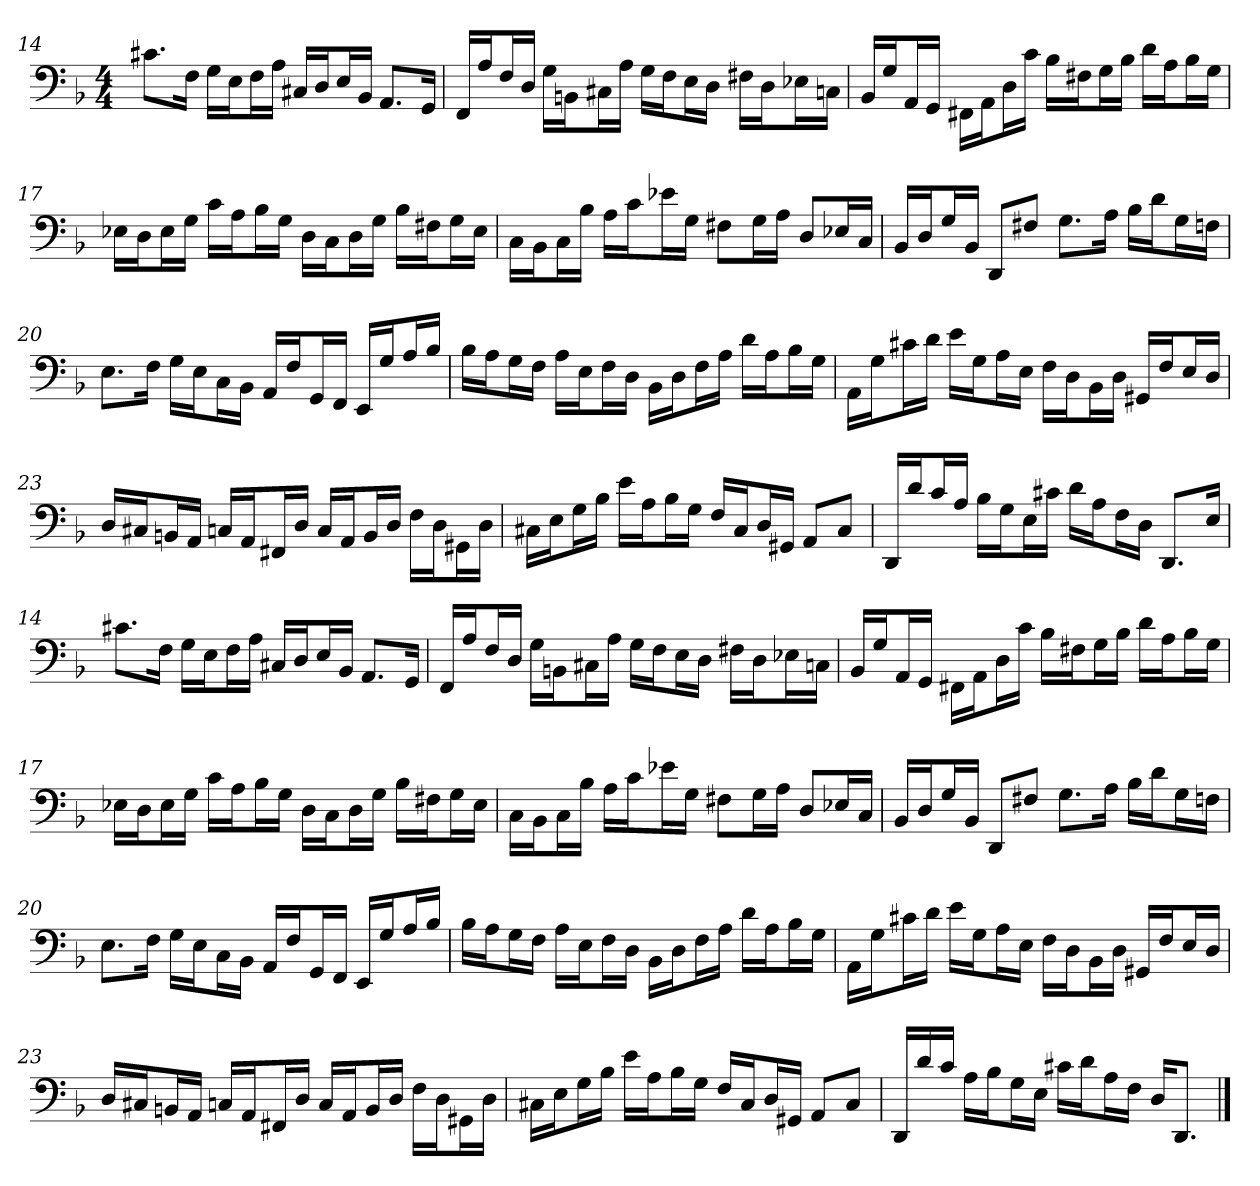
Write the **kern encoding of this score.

**kern
*part1
*staff1
*clefF4
*k[b-]
*d:
*M4/4
=14
8.c#X\L
16F\Jk
16G\LL
16E\J
16F\L
16A\JJ
16C#X/LL
16D/J
16E/L
16BB-/JJ
8.AA/L
16GG/Jk
=15
16FF/LL
16A/J
16F/L
16D/JJ
16G\LL
16BBn\J
16C#X\L
16A\JJ
16G\LL
16F\J
16E\L
16D\JJ
16F#X\LL
16D\J
16E-X\L
16Cn\JJ
=16
16BB-/LL
16G/J
16AA/L
16GG/JJ
16FF#X\LL
16AA\J
16D\L
16c\JJ
16B-\LL
16F#X\J
16G\L
16B-\JJ
16d\LL
16A\J
16B-\L
16G\JJ
=17
16E-X\LL
16D\J
16E-\L
16G\JJ
16c\LL
16A\J
16B-\L
16G\JJ
16D\LL
16C\J
16D\L
16G\JJ
16B-\LL
16F#X\J
16G\L
16E-\JJ
=18
16C\LL
16BB-\J
16C\L
16B-\JJ
16A\LL
16c\J
16e-X\L
16G\JJ
8F#X\L
16G\L
16A\JJ
8D/L
16E-X/L
16C/JJ
=19
16BB-/LL
16D/J
16G/L
16BB-/JJ
8DD/L
8F#X/J
8.G\L
16A\Jk
16B-\LL
16d\J
16G\L
16Fn\JJ
=20
8.E\L
16F\Jk
16G\LL
16E\J
16C\L
16BB-\JJ
16AA/LL
16F/J
16GG/L
16FF/JJ
16EE/LL
16G/J
16A/L
16B-/JJ
=21
16B-\LL
16A\J
16G\L
16F\JJ
16A\LL
16E\J
16F\L
16D\JJ
16BB-\LL
16D\J
16F\L
16A\JJ
16d\LL
16A\J
16B-\L
16G\JJ
=22
16AA\LL
16G\J
16c#X\L
16d\JJ
16e\LL
16G\J
16A\L
16E\JJ
16F\LL
16D\J
16BB-\L
16D\JJ
16GG#X/LL
16F/J
16E/L
16D/JJ
=23
16D/LL
16C#X/J
16BBn/L
16AA/JJ
16Cn/LL
16AA/J
16FF#X/L
16D/JJ
16C/LL
16AA/J
16BB/L
16D/JJ
16F\LL
16D\J
16GG#X\L
16D\JJ
=24
16C#X\LL
16E\J
16G\L
16B-\JJ
16e\LL
16A\J
16B-\L
16G\JJ
16F/LL
16C#/J
16D/L
16GG#X/JJ
8AA/L
8C#/J
=25
16DD/LL
16d/J
16c/L
16A/JJ
16B-\LL
16G\J
16E\L
16c#X\JJ
16d\LL
16A\J
16F\L
16D\JJ
8.DD/L
16E/Jk
=14
8.c#X\L
16F\Jk
16G\LL
16E\J
16F\L
16A\JJ
16C#X/LL
16D/J
16E/L
16BB-/JJ
8.AA/L
16GG/Jk
=15
16FF/LL
16A/J
16F/L
16D/JJ
16G\LL
16BBn\J
16C#X\L
16A\JJ
16G\LL
16F\J
16E\L
16D\JJ
16F#X\LL
16D\J
16E-X\L
16Cn\JJ
=16
16BB-/LL
16G/J
16AA/L
16GG/JJ
16FF#X\LL
16AA\J
16D\L
16c\JJ
16B-\LL
16F#X\J
16G\L
16B-\JJ
16d\LL
16A\J
16B-\L
16G\JJ
=17
16E-X\LL
16D\J
16E-\L
16G\JJ
16c\LL
16A\J
16B-\L
16G\JJ
16D\LL
16C\J
16D\L
16G\JJ
16B-\LL
16F#X\J
16G\L
16E-\JJ
=18
16C\LL
16BB-\J
16C\L
16B-\JJ
16A\LL
16c\J
16e-X\L
16G\JJ
8F#X\L
16G\L
16A\JJ
8D/L
16E-X/L
16C/JJ
=19
16BB-/LL
16D/J
16G/L
16BB-/JJ
8DD/L
8F#X/J
8.G\L
16A\Jk
16B-\LL
16d\J
16G\L
16Fn\JJ
=20
8.E\L
16F\Jk
16G\LL
16E\J
16C\L
16BB-\JJ
16AA/LL
16F/J
16GG/L
16FF/JJ
16EE/LL
16G/J
16A/L
16B-/JJ
=21
16B-\LL
16A\J
16G\L
16F\JJ
16A\LL
16E\J
16F\L
16D\JJ
16BB-\LL
16D\J
16F\L
16A\JJ
16d\LL
16A\J
16B-\L
16G\JJ
=22
16AA\LL
16G\J
16c#X\L
16d\JJ
16e\LL
16G\J
16A\L
16E\JJ
16F\LL
16D\J
16BB-\L
16D\JJ
16GG#X/LL
16F/J
16E/L
16D/JJ
=23
16D/LL
16C#X/J
16BBn/L
16AA/JJ
16Cn/LL
16AA/J
16FF#X/L
16D/JJ
16C/LL
16AA/J
16BB/L
16D/JJ
16F\LL
16D\J
16GG#X\L
16D\JJ
=24
16C#X\LL
16E\J
16G\L
16B-\JJ
16e\LL
16A\J
16B-\L
16G\JJ
16F/LL
16C#/J
16D/L
16GG#X/JJ
8AA/L
8C#/J
=25
16DD/LL
16d/
16c/JJ
16A\LL
16B-\J
16G\L
16E\JJ
16c#X\LL
16d\J
16A\L
16F\JJ
16D/KL
8.DD/J
==
*-
